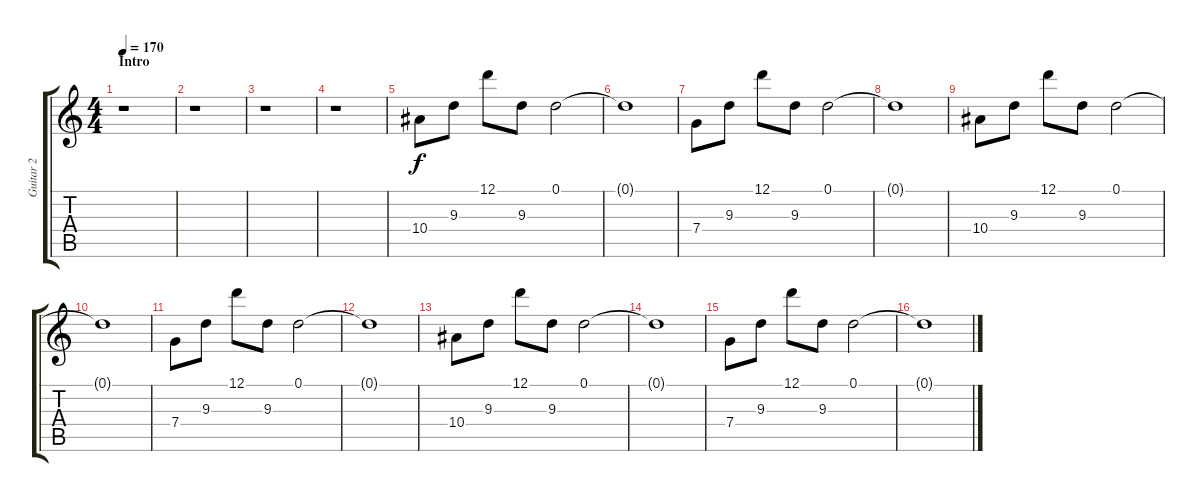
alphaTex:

\track ("Guitar 2" "Guitar 2") {instrument electricguitarjazz}
\staff {score tabs}
\tuning (D4 A3 F3 C3 G2 C2) {hide}
\ts (4 4)
\section ("" "Intro")
\tempo 170
\clef g2
\ks c
r.1{dy f instrument electricguitarjazz} |
r.1 |
r.1 |
r.1 |
10.4.8 9.3.8 12.1.8 9.3.8 0.1.2 |
0.1{t}.1 |
7.4.8 9.3.8 12.1.8 9.3.8 0.1.2 |
0.1{t}.1 |
10.4.8 9.3.8 12.1.8 9.3.8 0.1.2 |
0.1{t}.1 |
7.4.8 9.3.8 12.1.8 9.3.8 0.1.2 |
0.1{t}.1 |
10.4.8 9.3.8 12.1.8 9.3.8 0.1.2 |
0.1{t}.1 |
7.4.8 9.3.8 12.1.8 9.3.8 0.1.2 |
0.1{t}.1
